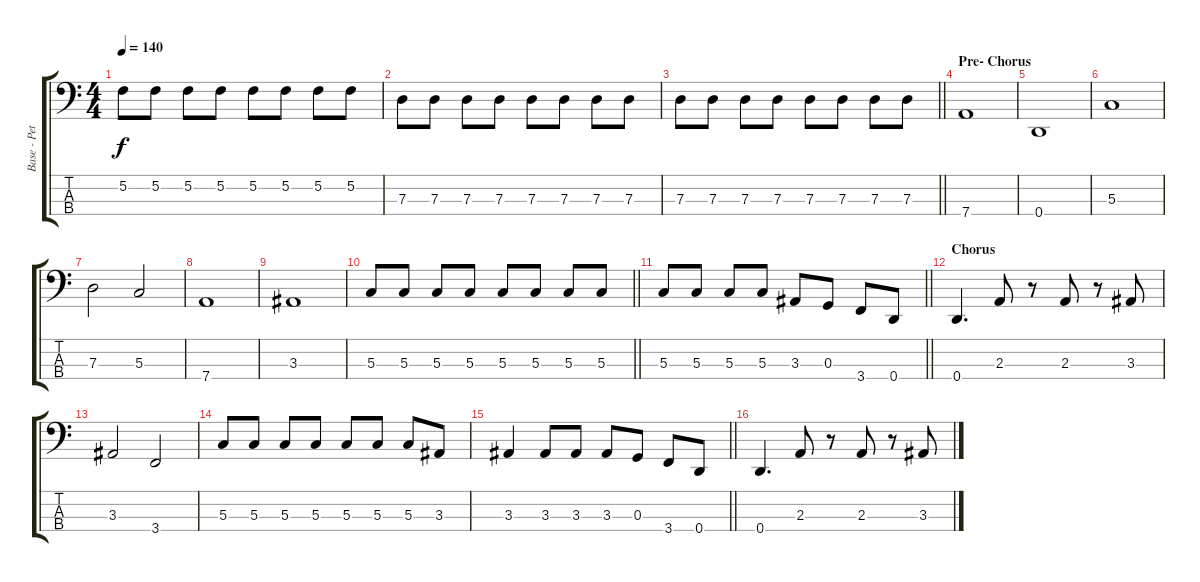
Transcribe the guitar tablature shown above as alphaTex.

\track ("Base - Peter London" "Base - Pet") {instrument electricbassfinger}
\staff {score tabs}
\tuning (F2 C2 G1 D1) {hide}
\ts (4 4)
\tempo 140
\clef f4
\ks c
5.2.8{dy f} 5.2.8 5.2.8 5.2.8 5.2.8 5.2.8 5.2.8 5.2.8 |
7.3.8 7.3.8 7.3.8 7.3.8 7.3.8 7.3.8 7.3.8 7.3.8 |
\barLineRight lightlight
7.3.8 7.3.8 7.3.8 7.3.8 7.3.8 7.3.8 7.3.8 7.3.8 |
\section ("" "Pre- Chorus")
7.4.1 |
0.4.1 |
5.3.1 |
7.3.2 5.3.2 |
7.4.1 |
3.3.1 |
\barLineRight lightlight
5.3.8 5.3.8 5.3.8 5.3.8 5.3.8 5.3.8 5.3.8 5.3.8 |
\barLineRight lightlight
5.3.8 5.3.8 5.3.8 5.3.8 3.3.8 0.3.8 3.4.8 0.4.8 |
\section ("" "Chorus")
0.4.4{d} 2.3.8 r.8 2.3.8 r.8 3.3.8 |
3.3.2 3.4.2 |
5.3.8 5.3.8 5.3.8 5.3.8 5.3.8 5.3.8 5.3.8 3.3.8 |
\barLineRight lightlight
3.3.4 3.3.8 3.3.8 3.3.8 0.3.8 3.4.8 0.4.8 |
0.4.4{d} 2.3.8 r.8 2.3.8 r.8 3.3.8
